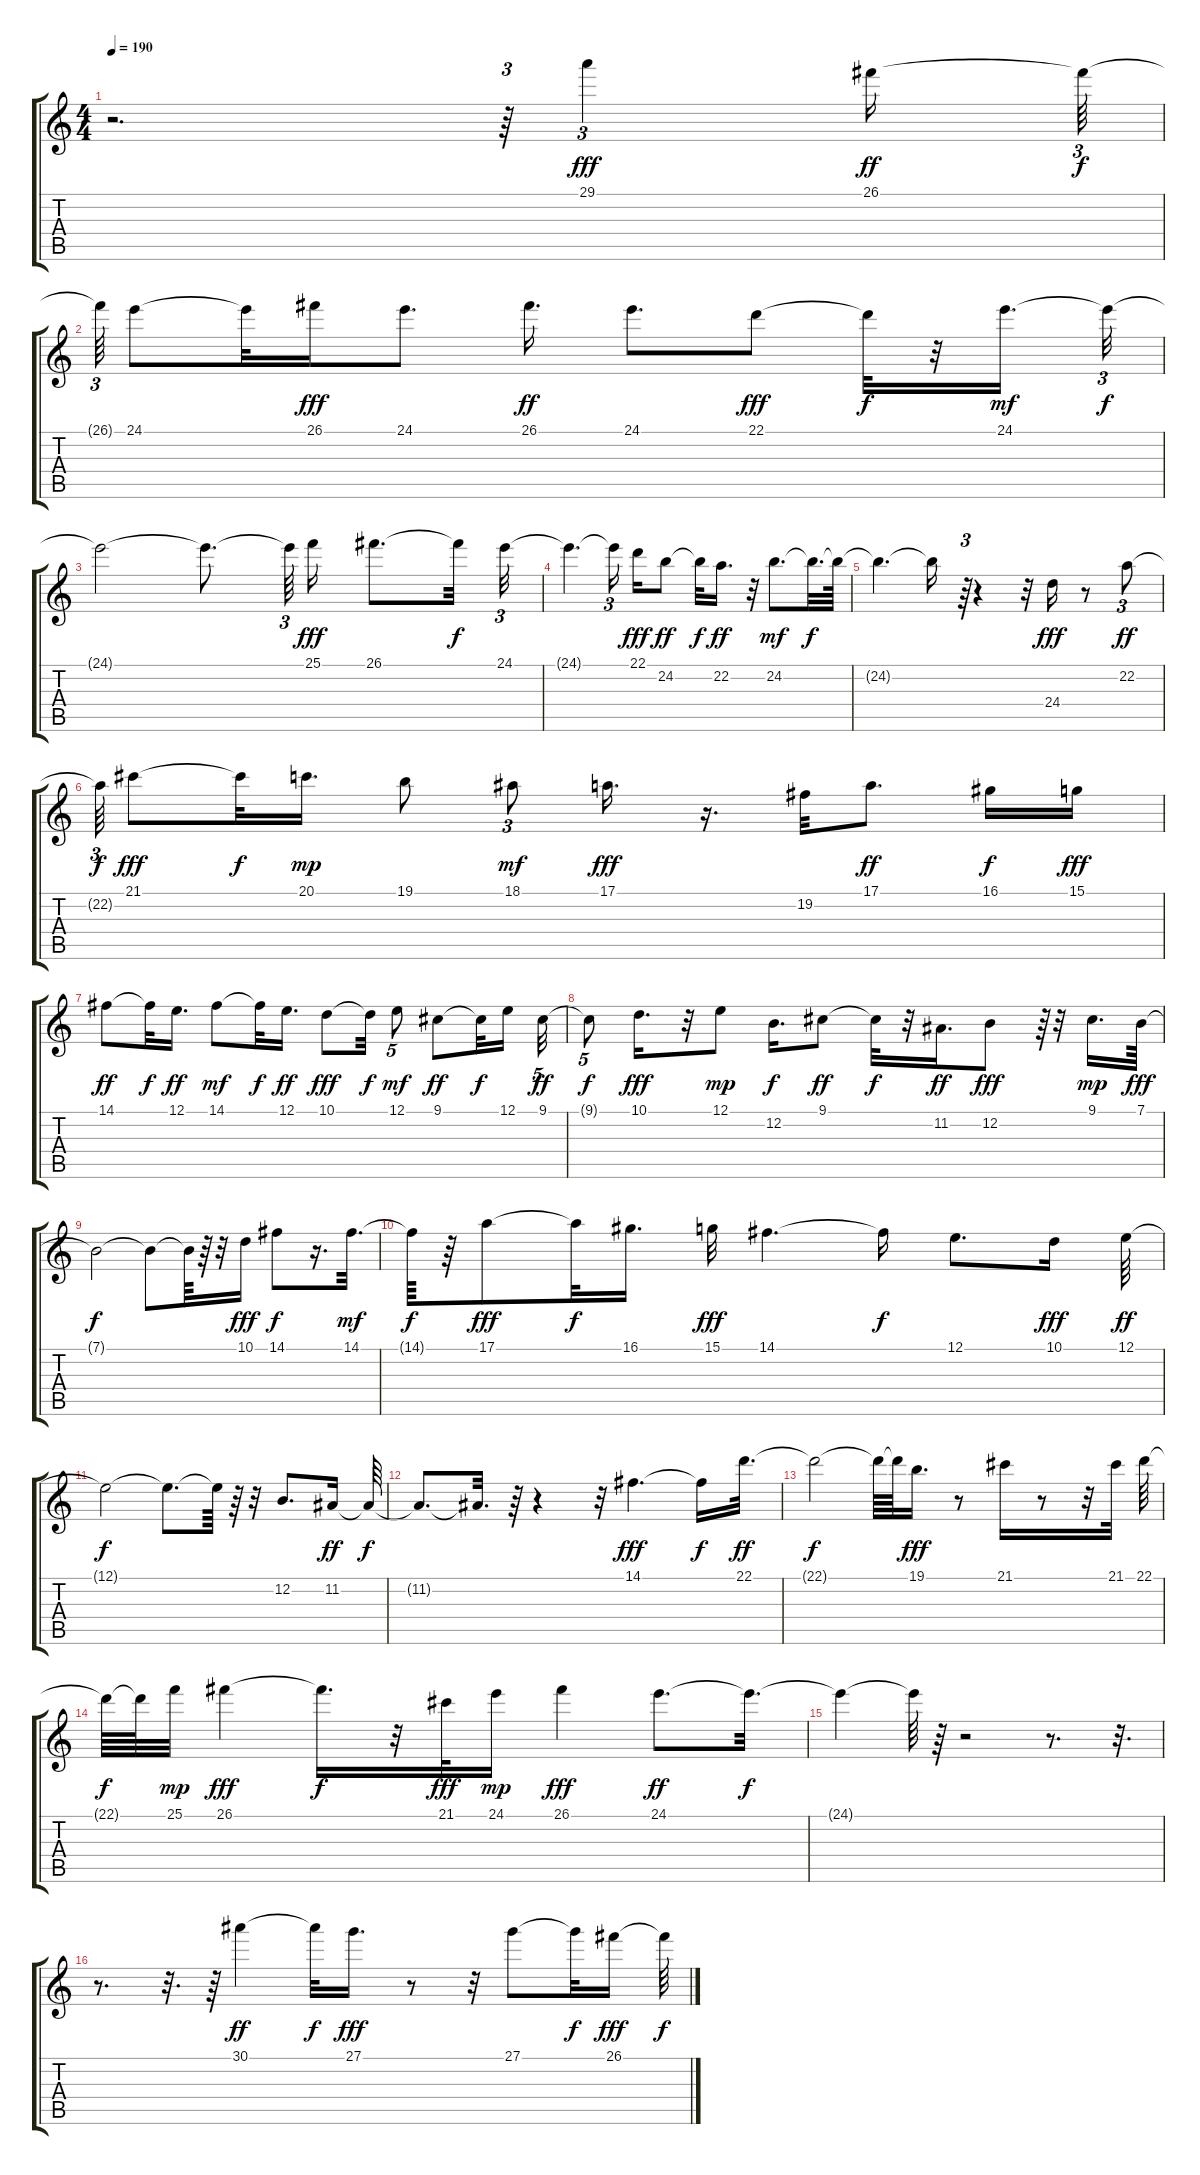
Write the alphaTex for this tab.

\track "" {instrument piccolo}
\staff {score tabs}
\tuning (E4 B3 G3 D3 A2 E2) {hide}
\ts (4 4)
\tempo 190
\clef g2
\ks c
r.2{d dy f} r.64{tu (3 2)} 29.1.4{tu (3 2) dy fff} 26.1.16{dy ff} 26.1{t}.64{tu (3 2) dy f} |
26.1{t}.64{tu (3 2)} 24.1.8 24.1{t}.32 26.1.16{dy fff} 24.1.8{d} 26.1.16{d dy ff} 24.1.8{d} 22.1.8{dy fff} 22.1{t}.32{dy f} r.32 24.1.16{d dy mf} 24.1{t}.32{tu (3 2) dy f} |
24.1{t}.2 24.1{t}.8{d} 24.1{t}.64{tu (3 2)} 25.1.16{dy fff} 26.1.8{d} 26.1{t}.32{dy f} 24.1.32{tu (3 2)} |
24.1{t}.4{d} 24.1{t}.16{tu (3 2)} 22.1.16{dy fff} 24.2.8{dy ff} 24.2{t}.32{dy f} 22.2.16{d dy ff} r.32 24.2.8{d dy mf} 24.2{t}.32{d dy f} 24.2{t}.64 |
24.2{t}.4{d} 24.2{t}.16 r.64{tu (3 2)} r.4 r.32 24.4.16{dy fff} r.8 22.2.8{tu (3 2) dy ff} |
22.2{t}.64{tu (3 2) dy f} 21.1.8{dy fff} 21.1{t}.32{dy f} 20.1.16{d dy mp} 19.1.8 18.1.8{tu (3 2) dy mf} 17.1.16{d dy fff} r.16{d} 19.2.32 17.1.8{d dy ff} 16.1.16{dy f} 15.1.16{dy fff} |
14.1.8{dy ff} 14.1{t}.32{dy f} 12.1.16{d dy ff} 14.1.8{dy mf} 14.1{t}.32{dy f} 12.1.16{d dy ff} 10.1.8{dy fff} 10.1{t}.32{dy f} 12.1.8{tu (5 4) dy mf} 9.1.8{dy ff} 9.1{t}.32{dy f} 12.1.16 9.1.32{tu (5 4) dy ff} |
9.1{t}.8{tu (5 4) dy f} 10.1.16{d dy fff} r.32 12.1.8{dy mp} 12.2.16{d dy f} 9.1.8{dy ff} 9.1{t}.32{dy f} r.32 11.2.16{d dy ff} 12.2.8{dy fff} r.64{tu (3 2)} r.32 9.1.16{d dy mp} 7.1.64{dy fff} |
7.1{t}.2{dy f} 7.1{t}.8 7.1{t}.64 r.64 r.32 10.1.16{dy fff} 14.1.8{dy f} r.16{d} 14.1.32{d dy mf} |
14.1{t}.64{dy f} r.64 17.1.8{dy fff} 17.1{t}.32{dy f} 16.1.16{d} 15.1.32{dy fff} 14.1.4{d} 14.1{t}.16{dy f} 12.1.8{d} 10.1.16{dy fff} 12.1.64{dy ff} |
12.1{t}.2{dy f} 12.1{t}.8{d} 12.1{t}.64 r.64 r.32 12.2.8{d} 11.2.16{dy ff} 11.2{t}.64{dy f} |
11.2{t}.8{d} 11.2{t}.32{d} r.64 r.4 r.32 14.1.4{d dy fff} 14.1{t}.16{dy f} 22.1.32{d dy ff} |
22.1{t}.2{dy f} 22.1{t}.64 22.1{t}.64 19.1.16{d dy fff} r.8 21.1.16 r.8 r.32 21.1.32 22.1.64 |
22.1{t}.64{dy f} 22.1{t}.64 25.1.32{dy mp} 26.1.4{dy fff} 26.1{t}.16{d dy f} r.32 21.1.32{dy fff} 24.1.16{dy mp} 26.1.4{dy fff} 24.1.8{d dy ff} 24.1{t}.32{d dy f} |
24.1{t}.4 24.1{t}.64 r.64 r.2 r.8{d} r.32{d} |
r.8{d} r.32{d} r.64 30.1.4{dy ff} 30.1{t}.32{dy f} 27.1.16{d dy fff} r.8 r.32 27.1.8 27.1{t}.32{dy f} 26.1.16{dy fff} 26.1{t}.64{dy f}
